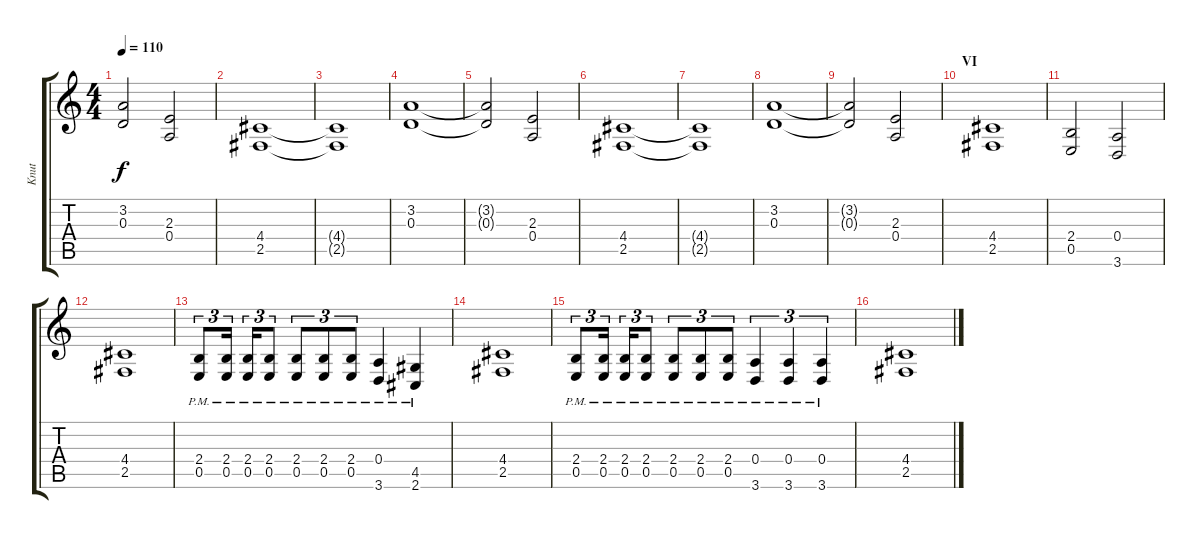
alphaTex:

\track ("Knut" "Knut") {instrument distortionguitar}
\staff {score tabs}
\tuning (B3 Gb3 D3 A2 E2 B1) {hide}
\ts (4 4)
\tempo 110
\clef g2
\ks c
(3.2{t} 0.3{t}).2{dy f} (2.3 0.4).2 |
(4.4 2.5).1 |
(4.4{t} 2.5{t}).1 |
(3.2 0.3).1 |
(3.2{t} 0.3{t}).2 (2.3 0.4).2 |
(4.4 2.5).1 |
(4.4{t} 2.5{t}).1 |
(3.2 0.3).1 |
(3.2{t} 0.3{t}).2 (2.3 0.4).2 |
\section ("" "VI")
(4.4 2.5).1 |
(2.4 0.5).2 (0.4 3.6).2 |
(4.4 2.5).1 |
(2.4{pm} 0.5{pm}).8{tu (3 2)} (2.4{pm} 0.5{pm}).16{tu (3 2)} (2.4{pm} 0.5{pm}).16{tu (3 2)} (2.4{pm} 0.5{pm}).8{tu (3 2)} (2.4{pm} 0.5{pm}).8{tu (3 2)} (2.4{pm} 0.5{pm}).8{tu (3 2)} (2.4{pm} 0.5{pm}).8{tu (3 2)} (0.4{pm} 3.6{pm}).4 (4.5{pm} 2.6{pm}).4 |
(4.4 2.5).1 |
(2.4{pm} 0.5{pm}).8{tu (3 2)} (2.4{pm} 0.5{pm}).16{tu (3 2)} (2.4{pm} 0.5{pm}).16{tu (3 2)} (2.4{pm} 0.5{pm}).8{tu (3 2)} (2.4{pm} 0.5{pm}).8{tu (3 2)} (2.4{pm} 0.5{pm}).8{tu (3 2)} (2.4{pm} 0.5{pm}).8{tu (3 2)} (0.4{pm} 3.6{pm}).4{tu (3 2)} (0.4{pm} 3.6{pm}).4{tu (3 2)} (0.4{pm} 3.6{pm}).4{tu (3 2)} |
(4.4 2.5).1
